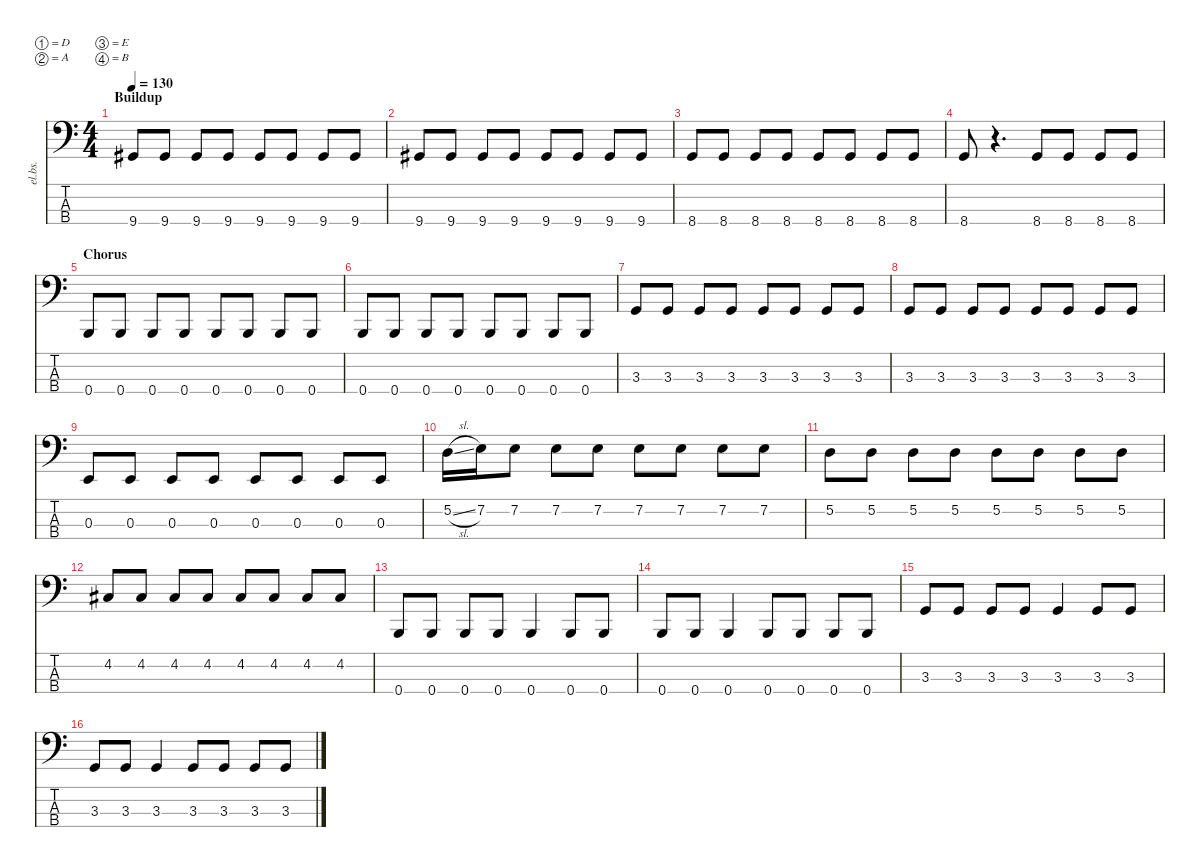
\defaultSystemsLayout 4
\hideDynamics
\bracketExtendMode nobrackets
\track ("Electric Bass - Michal" "el.bs.") {instrument electricbassfinger}
\staff {score tabs}
\tuning (D2 A1 E1 B0)
\ts (4 4)
\section ("" "Buildup")
\tempo 130
\clef f4
\ks c
9.4{acc #}.8{dy mf} 9.4{acc #}.8 9.4{acc #}.8 9.4{acc #}.8 9.4{acc #}.8 9.4{acc #}.8 9.4{acc #}.8 9.4{acc #}.8 |
9.4{acc #}.8 9.4{acc #}.8 9.4{acc #}.8 9.4{acc #}.8 9.4{acc #}.8 9.4{acc #}.8 9.4{acc #}.8 9.4{acc #}.8 |
8.4.8 8.4.8 8.4.8 8.4.8 8.4.8 8.4.8 8.4.8 8.4.8 |
8.4.8 r.4{d} 8.4.8 8.4.8 8.4.8 8.4.8 |
\section ("" "Chorus")
0.4.8 0.4.8 0.4.8 0.4.8 0.4.8 0.4.8 0.4.8 0.4.8 |
0.4.8 0.4.8 0.4.8 0.4.8 0.4.8 0.4.8 0.4.8 0.4.8 |
3.3.8 3.3.8 3.3.8 3.3.8 3.3.8 3.3.8 3.3.8 3.3.8 |
3.3.8 3.3.8 3.3.8 3.3.8 3.3.8 3.3.8 3.3.8 3.3.8 |
0.3.8 0.3.8 0.3.8 0.3.8 0.3.8 0.3.8 0.3.8 0.3.8 |
5.2{sl}.16 7.2.16 7.2.8 7.2.8 7.2.8 7.2.8 7.2.8 7.2.8 7.2.8 |
5.2.8 5.2.8 5.2.8 5.2.8 5.2.8 5.2.8 5.2.8 5.2.8 |
4.2{acc #}.8 4.2{acc #}.8 4.2{acc #}.8 4.2{acc #}.8 4.2{acc #}.8 4.2{acc #}.8 4.2{acc #}.8 4.2{acc #}.8 |
0.4.8 0.4.8 0.4.8 0.4.8 0.4.4 0.4.8 0.4.8 |
0.4.8 0.4.8 0.4.4 0.4.8 0.4.8 0.4.8 0.4.8 |
3.3.8 3.3.8 3.3.8 3.3.8 3.3.4 3.3.8 3.3.8 |
3.3.8 3.3.8 3.3.4 3.3.8 3.3.8 3.3.8 3.3.8
